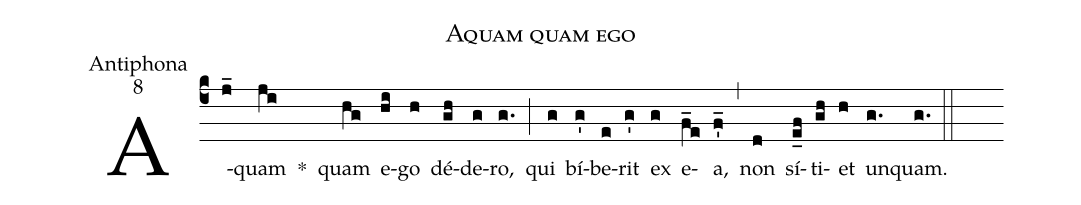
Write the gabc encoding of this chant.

name:Aquam quam ego;
office-part:Antiphona;
mode:8;
%%
(c4) A(j_)quam(ji) *() quam(hg) e(hi)go(h) dé(gh)de(g)ro,(g.) (;) qui(g) bí(g')be(e)rit(g') ex(g) e(f_e)a,(f'_) (,) non(d) sí(e_f)ti(gh)et(h) un(g.)quam.(g.) (::)
